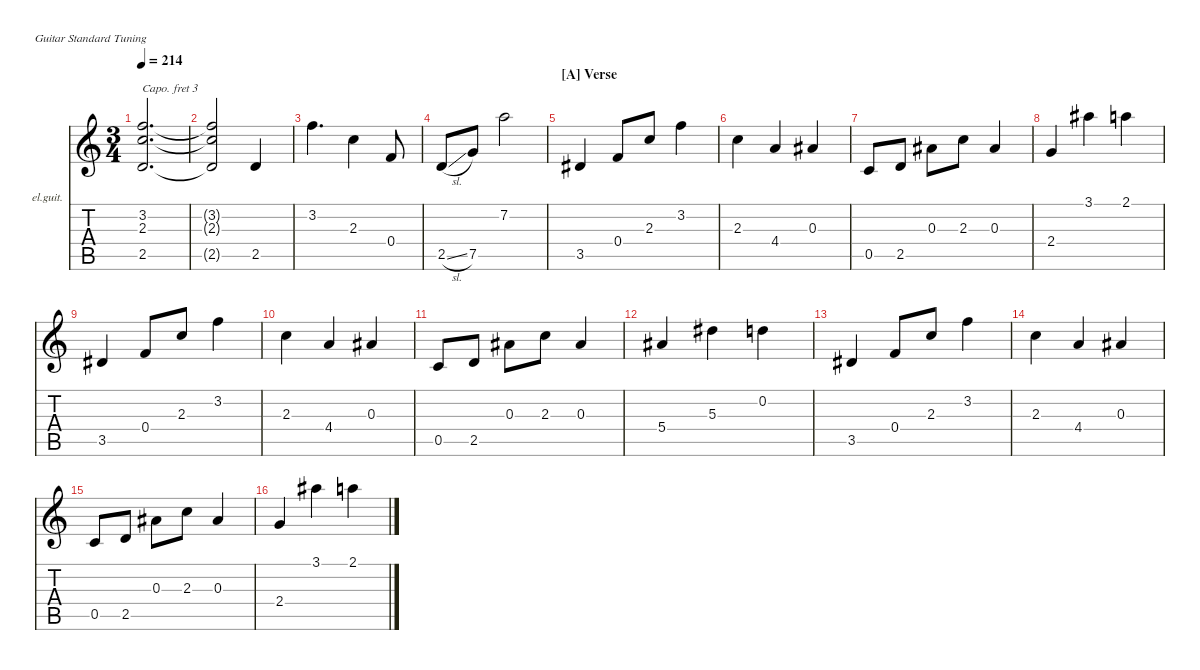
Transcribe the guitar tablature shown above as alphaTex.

\hideDynamics
\bracketExtendMode nobrackets
\firstSystemTrackNameOrientation horizontal
\otherSystemsTrackNameOrientation horizontal
\track ("Clean Guitar" "el.guit.") {instrument electricguitarclean}
\staff {score tabs}
\capo 3
\tuning (E4 B3 G3 D3 A2 E2)
\ts (3 4)
\tempo 214
\clef g2
\ks aminor
(2.5 2.3 3.2).2{d dy mf beam Up} |
(3.2{t} 2.3{t} 2.5{t}).2{beam Up} 2.5.4{beam Up} |
3.2.4{d beam Down} 2.3.4{beam Down} 0.4.8{beam Up} |
2.5{sl}.8{beam Up} 7.5.8{beam Up} 7.2.2{beam Down} |
\section ("A" "Verse")
3.5{acc #}.4{beam Up} 0.4.8{beam Up} 2.3.8{beam Up} 3.2.4{beam Down} |
2.3.4{beam Down} 4.4.4{beam Up} 0.3{acc #}.4{beam Up} |
0.5.8{beam Up} 2.5.8{beam Up} 0.3{acc #}.8{beam Down} 2.3.8{beam Down} 0.3{acc #}.4{beam Up} |
2.4.4{beam Up} 3.1{acc #}.4{beam Down} 2.1.4{beam Down} |
3.5{acc #}.4{beam Up} 0.4.8{beam Up} 2.3.8{beam Up} 3.2.4{beam Down} |
2.3.4{beam Down} 4.4.4{beam Up} 0.3{acc #}.4{beam Up} |
0.5.8{beam Up} 2.5.8{beam Up} 0.3{acc #}.8{beam Down} 2.3.8{beam Down} 0.3{acc #}.4{beam Up} |
5.4{acc #}.4{beam Up} 5.3{acc #}.4{beam Down} 0.2.4{beam Down} |
3.5{acc #}.4{beam Up} 0.4.8{beam Up} 2.3.8{beam Up} 3.2.4{beam Down} |
2.3.4{beam Down} 4.4.4{beam Up} 0.3{acc #}.4{beam Up} |
0.5.8{beam Up} 2.5.8{beam Up} 0.3{acc #}.8{beam Down} 2.3.8{beam Down} 0.3{acc #}.4{beam Up} |
2.4.4{beam Up} 3.1{acc #}.4{beam Down} 2.1.4{beam Down}
